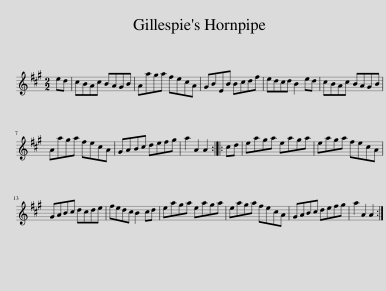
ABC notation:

X:1
L:1/8
M:2/2
I:linebreak $
K:A
V:1 treble
V:1
 ed | cBAc BAGB | Aaga fecA | GBEB Bcdf | edcd B2 ed | %5
 cBAc BAGB |$ Aaga fecA | GABc defg | a2 A2 A2 :: cd | %10
 eaga eaga | eaga fecA |$ GABc dcde | fedc B2 cd | eaga eaga | %15
 eaga fecA | GABc defg | a2 A2 A2 :| %18
